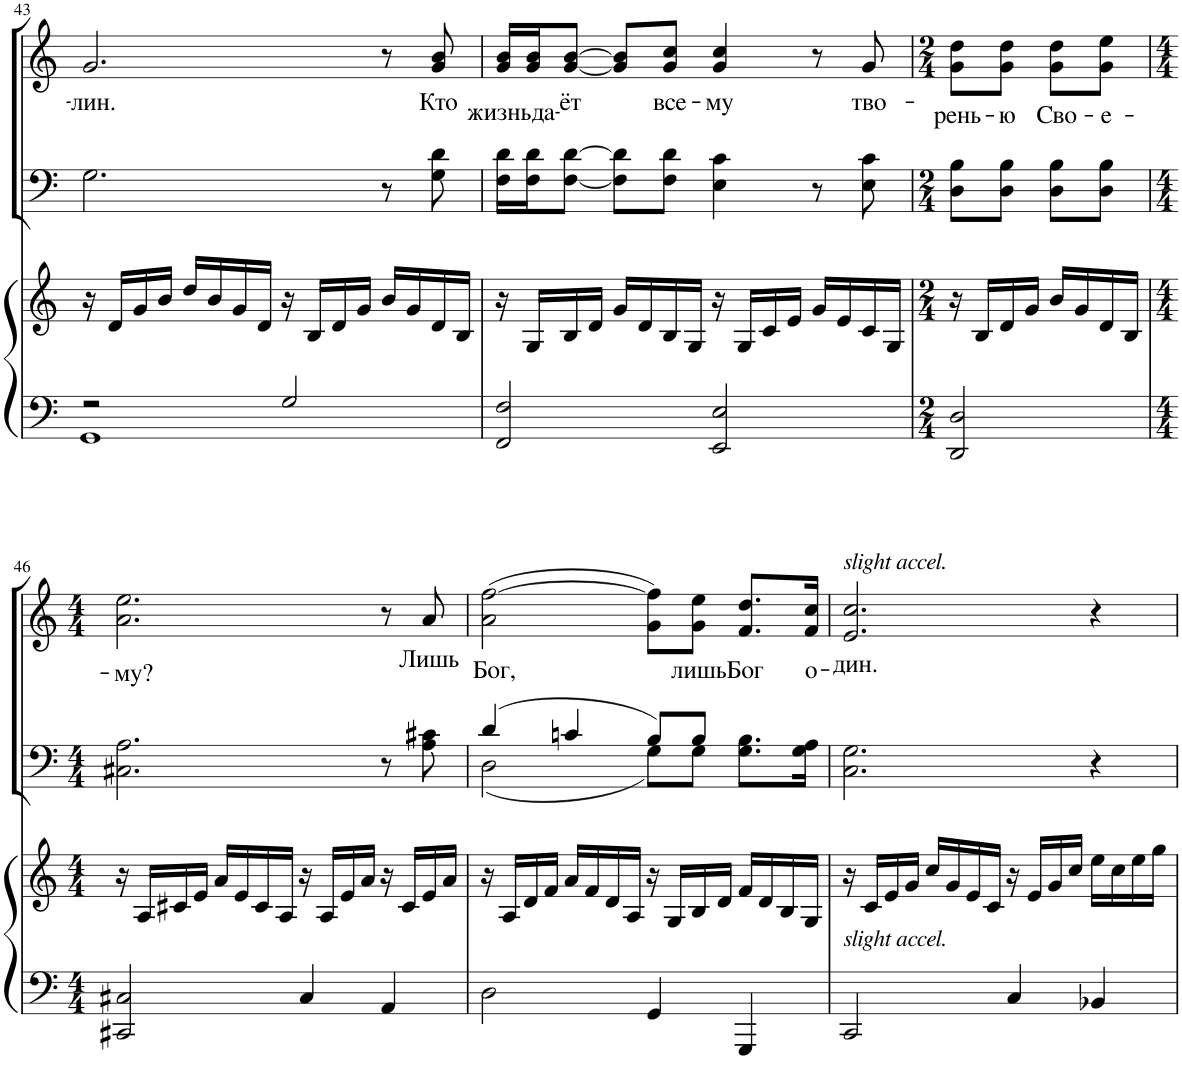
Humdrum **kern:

**kern	**kern	**kern	**kern	**text
*part3	*part3	*part2	*part1	*part1
*staff4	*staff3	*staff2	*staff1	*staff1
*I"Piano	*	*I"T B	*I"S A	*
*I'Pno	*	*	*	*
!!LO:PB:g=z
*clefF4	*clefG2	*clefF4	*clefG2	*
*k[]	*k[]	*k[]	*k[]	*
*M4/4	*M4/4	*M4/4	*M4/4	*
=43	=43	=43	=43	=43
*^	*	*	*	*
!	!	!	!	!	!LO:LY:b
2r	1GG	16r	2.G\	2.g/	-лин.
.	.	16d/LL	.	.	.
.	.	16g/	.	.	.
.	.	16b/JJ	.	.	.
.	.	16dd/LL	.	.	.
.	.	16b/	.	.	.
.	.	16g/	.	.	.
.	.	16d/JJ	.	.	.
2G/	.	16r	.	.	.
.	.	16B/LL	.	.	.
.	.	16d/	.	.	.
.	.	16g/JJ	.	.	.
.	.	16b/LL	8r	8r	.
.	.	16g/	.	.	.
!	!	!	!	!	!LO:LY:b
.	.	16d/	8G\ 8d\	8g/ 8b/	Кто
.	.	16B/JJ	.	.	.
*v	*v	*	*	*	*
=44	=44	=44	=44	=44
!	!	!	!	!LO:LY:b
2FF/ 2F/	16r	16F\ 16d\LL	16g/ 16b/LL	жизнь
!	!	!	!	!LO:LY:b
.	16G/LL	16F\ 16d\J	16g/ 16b/J	да-
!	!	!	!	!LO:LY:b
.	16B/	[8F\ [8d\J	[8g/ [8b/J	-ёт
.	16d/JJ	.	.	.
.	16g/LL	8F\] 8d\]L	8g/] 8b/]L	.
.	16d/	.	.	.
!	!	!	!	!LO:LY:b
.	16B/	8F\ 8d\J	8g/ 8cc/J	все-
.	16G/JJ	.	.	.
!	!	!	!	!LO:LY:b
2EE/ 2E/	16r	4E\ 4c\	4g/ 4cc/	-му
.	16G/LL	.	.	.
.	16c/	.	.	.
.	16e/JJ	.	.	.
.	16g/LL	8r	8r	.
.	16e/	.	.	.
!	!	!	!	!LO:LY:b
.	16c/	8E\ 8c\	8g/	тво-
.	16G/JJ	.	.	.
=45	=45	=45	=45	=45
*M2/4	*M2/4	*M2/4	*M2/4	*
!	!	!	!	!LO:LY:b
2DD/ 2D/	16r	8D\ 8B\L	8g\ 8dd\L	-рень-
.	16B/LL	.	.	.
!	!	!	!	!LO:LY:b
.	16d/	8D\ 8B\J	8g\ 8dd\J	-ю
.	16g/JJ	.	.	.
!	!	!	!	!LO:LY:b
.	16b/LL	8D\ 8B\L	8g\ 8dd\L	Сво-
.	16g/	.	.	.
!	!	!	!	!LO:LY:b
.	16d/	8D\ 8B\J	8g\ 8ee\J	-е-
.	16B/JJ	.	.	.
!!LO:LB:g=z
=46	=46	=46	=46	=46
*M4/4	*M4/4	*M4/4	*M4/4	*
!	!	!	!	!LO:LY:b
2CC#X/ 2C#X/	16r	2.C#X\ 2.A\	2.a\ 2.ee\	-му?
.	16A/LL	.	.	.
.	16c#X/	.	.	.
.	16e/JJ	.	.	.
.	16a/LL	.	.	.
.	16e/	.	.	.
.	16c#/	.	.	.
.	16A/JJ	.	.	.
4C#/	16r	.	.	.
.	16A/LL	.	.	.
.	16e/	.	.	.
.	16a/JJ	.	.	.
4AA/	16r	8r	8r	.
.	16c#/LL	.	.	.
!	!	!	!	!LO:LY:b
.	16e/	8A\ 8c#X\	8a/	Лишь
.	16a/JJ	.	.	.
=47	=47	=47	=47	=47
*	*	*^	*	*
!	!	!	!	!	!LO:LY:b
2D\	16r	(4d/	(2D\	(2a\ [2ff\	Бог,
.	16A/LL	.	.	.	.
.	16d/	.	.	.	.
.	16f/JJ	.	.	.	.
.	16a/LL	4cn/	.	.	.
.	16f/	.	.	.	.
.	16d/	.	.	.	.
.	16A/JJ	.	.	.	.
4GG/	16r	8B/L)	8G\L)	8g\ 8ff\]L)	.
.	16G/LL	.	.	.	.
!	!	!	!	!	!LO:LY:b
.	16B/	8B/J	8G\J	8g\ 8ee\J	лишь
.	16d/JJ	.	.	.	.
!	!	!	!	!	!LO:LY:b
4GGG/	16f/LL	8.G\ 8.B\L	4ryy	8.f/ 8.dd/L	Бог
.	16d/	.	.	.	.
.	16B/	.	.	.	.
!	!	!	!	!	!LO:LY:b
.	16G/JJ	16G\ 16A\Jk	.	16f/ 16cc/Jk	о-
*	*	*v	*v	*	*
=48	=48	=48	=48	=48
!	!	!	!LO:TX:a:i:t=slight accel.	!
!LO:TX:a:i:t=slight accel.	!	!	!	!
!	!	!	!	!LO:LY:b
2CC/	16r	2.C\ 2.G\	2.e/ 2.cc/	-дин.
.	16c/LL	.	.	.
.	16e/	.	.	.
.	16g/JJ	.	.	.
.	16cc/LL	.	.	.
.	16g/	.	.	.
.	16e/	.	.	.
.	16c/JJ	.	.	.
4C/	16r	.	.	.
.	16e/LL	.	.	.
.	16g/	.	.	.
.	16cc/JJ	.	.	.
4BB-X/	16ee\LL	4r	4r	.
.	16cc\	.	.	.
.	16ee\	.	.	.
.	16gg\JJ	.	.	.
=	=	=	=	=
*-	*-	*-	*-	*-
